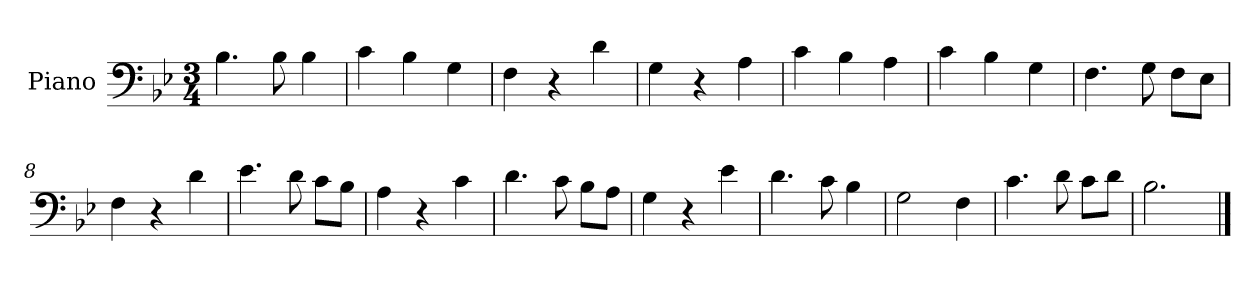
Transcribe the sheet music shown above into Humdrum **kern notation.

**kern
*part1
*staff1
*I"Piano
*I'Pno
*clefF4
*k[b-e-]
*M3/4
=1
4.B-\
8B-\
4B-\
=2
4c\
4B-\
4G\
=3
4F\
4r
4d\
=4
4G\
4r
4A\
=5
4c\
4B-\
4A\
=6
4c\
4B-\
4G\
=7
4.F\
8G\
8F\L
8E-\J
=8
4F\
4r
4d\
=9
4.e-\
8d\
8c\L
8B-\J
=10
4A\
4r
4c\
=11
4.d\
8c\
8B-\L
8A\J
=12
4G\
4r
4e-\
=13
4.d\
8c\
4B-\
=14
2G\
4F\
=15
4.c\
8d\
8c\L
8d\J
=16
2.B-\
==
*-
